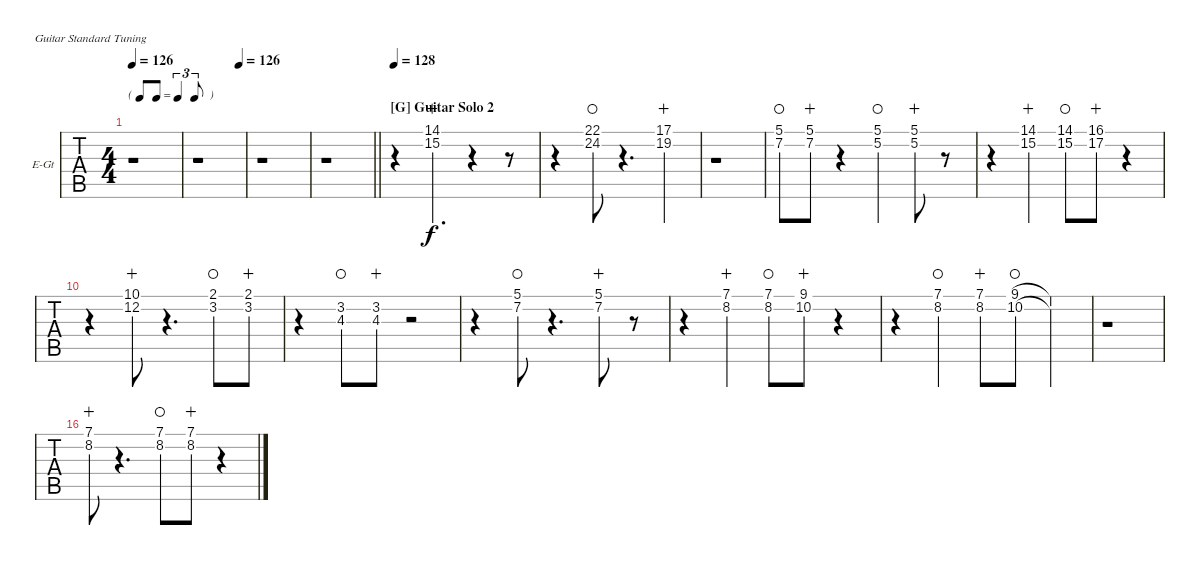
\bracketExtendMode nobrackets
\firstSystemTrackNameOrientation horizontal
\otherSystemsTrackNameOrientation horizontal
\defaultBarNumberDisplay FirstOfSystem
\track ("Keyboard 2" "E-Gt") {instrument electricguitarclean}
\staff {tabs}
\tuning (E4 B3 G3 D3 A2 E2)
\ts (4 4)
\tf triplet8th
\tempo 126
\clef g2
\scale
0.25
\ks d
r.1{dy f} |
\tempo (126 0.875)
\scale
0.25 r.1 |
\scale
0.25 r.1 |
\scale
0.25
\barLineRight lightlight
r.1 |
\section ("G" "Guitar Solo 2")
\tempo 128
\scale
0.25 r.4 (14.1 15.2).4{d wahc} r.4 r.8 |
\scale
0.25 r.4 (22.1 24.2).8{waho} r.4{d} (17.1 19.2).4{wahc} |
\scale
0.25 r.1 |
\scale
0.25 (5.1 7.2).8{waho} (5.1 7.2).8{wahc} r.4 (5.1 5.2).4{waho} (5.1 5.2).8{wahc} r.8 |
\scale
0.25 r.4 (14.1 15.2).4{wahc} (14.1 15.2).8{waho} (16.1 17.2).8{wahc} r.4 |
\scale
0.25 r.4 (10.1 12.2).8{wahc} r.4{d} (2.1{st} 3.2{st}).8{waho} (2.1 3.2).8{wahc} |
\scale
0.25 r.4 (3.2 4.3).8{waho} (3.2 4.3).8{wahc} r.2 |
\scale
0.25 r.4 (5.1 7.2).8{waho} r.4{d} (5.1 7.2).8{wahc} r.8 |
\scale
0.25 r.4 (7.1 8.2).4{wahc} (7.1 8.2).8{waho} (9.1 10.2).8{wahc} r.4 |
\scale
0.25 r.4 (7.1 8.2).4{waho} (7.1 8.2).8{wahc} (9.1 10.2).8{waho} (9.1{t} 10.2{t}).4 |
\scale
0.25 r.1 |
\scale
0.25 (7.1 8.2).8{wahc} r.4{d} (7.1{st} 8.2{st}).8{waho} (7.1 8.2).8{wahc} r.4
